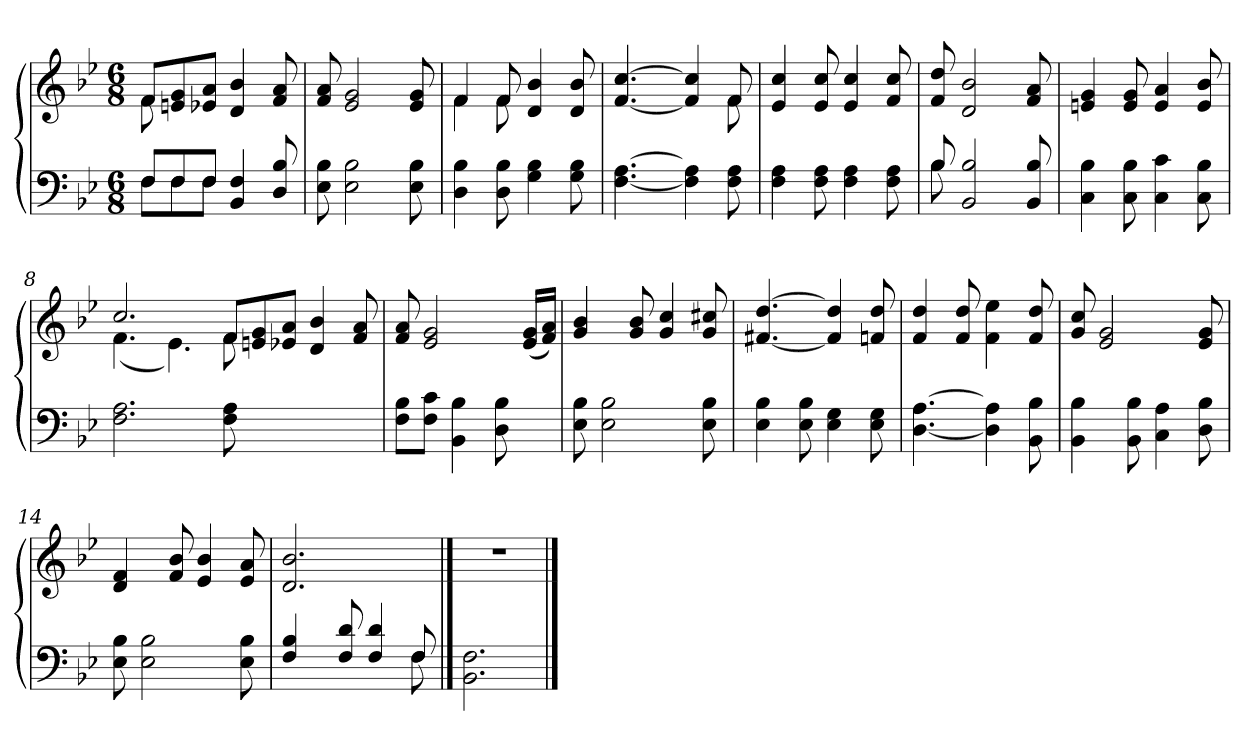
**kern	**kern
*part2	*part1
*staff2	*staff1
*clefF4	*clefG2
*k[b-e-]	*k[b-e-]
*B-:	*B-:
*M6/8	*M6/8
*MM95	*MM95
=1	=1
*^	*^
8F/L	8F\L	8f/L	8f\
8F/	8F\	8en/ 8g/	2ryy
8F/J	8F\J	8e-X/ 8a/J	.
4BB-/ 4F/	4.ryy	4d/ 4b-/	.
8D/ 8B-/	.	8f/ 8a/	8ryy
*v	*v	*	*
*	*v	*v
=2	=2
8E-\ 8B-\	8f/ 8a/
2E-\ 2B-\	2e-/ 2g/
8E-\ 8B-\	8e-/ 8g/
=3	=3
*	*^
4D\ 4B-\	4f/	4f\
8D\ 8B-\	8f/	8f\
4G\ 4B-\	4d/ 4b-/	4.ryy
8G\ 8B-\	8d/ 8b-/	.
=4	=4	=4
[4.F\ [4.A\	[4.f/ [4.cc/	8ryy
*	*v	*v
4F\] 4A\]	4f/] 4cc/]
*	*^
8F\ 8A\	8f/	8f\
*	*v	*v
=5	=5
4F\ 4A\	4e-/ 4cc/
8F\ 8A\	8e-/ 8cc/
4F\ 4A\	4e-/ 4cc/
8F\ 8A\	8f/ 8cc/
=6	=6
*^	*
8B-/	8B-\	8f/ 8dd/
2BB-/ 2B-/	2ryy	2d/ 2b-/
8BB-/ 8B-/	8ryy	8f/ 8a/
*v	*v	*
=7	=7
4C\ 4B-\	4en/ 4g/
8C\ 8B-\	8e/ 8g/
4C\ 4c\	4e/ 4a/
8C\ 8B-\	8e/ 8b-/
!!LO:LB:g=z
=8	=8
*	*^
2.F\ 2.A\	2.cc/	(<4.f\
.	.	4.e-\)
8F\ 8A\	8f/L	8f\
2ryy	8en/ 8g/	2ryy
.	8e-X/ 8a/J	.
.	4d/ 4b-/	.
8ryy	8f/ 8a/	8ryy
*	*v	*v
=9	=9
8F\ 8B-\L	8f/ 8a/
8F\ 8c\J	2e-/ 2g/
4BB-\ 4B-\	.
8D\ 8B-\	.
8ryy	(<16e-/ 16g/LL
.	16f/ 16a/JJ)
=10	=10
8E-\ 8B-\	4g/ 4b-/
2E-\ 2B-\	.
.	8g/ 8b-/
.	4g/ 4cc/
8E-\ 8B-\	8g/ 8cc#X/
=11	=11
4E-\ 4B-\	[4.f#X/ [4.dd/
8E-\ 8B-\	.
4E-\ 4G\	4f#/] 4dd/]
8E-\ 8G\	8fn/ 8dd/
=12	=12
[4.D\ [4.A\	4f/ 4dd/
.	8f/ 8dd/
4D\] 4A\]	4f\ 4ee-\
8BB-\ 8B-\	8f/ 8dd/
=13	=13
4BB-\ 4B-\	8g/ 8cc/
.	2e-/ 2g/
8BB-\ 8B-\	.
4C\ 4A\	.
8D\ 8B-\	8e-/ 8g/
!!LO:LB:g=z
=14	=14
8E-\ 8B-\	4d/ 4f/
2E-\ 2B-\	.
.	8f/ 8b-/
.	4e-/ 4b-/
8E-\ 8B-\	8e-/ 8a/
=15	=15
*^	*
4F/ 4B-/	8ryy	2.d/ 2.b-/
*v	*v	*
8F/ 8d/	.
4F/ 4d/	.
*^	*
8F/	8F\	.
*v	*v	*
==16	==16
2.BB-\ 2.F\	2.r
==	==
*-	*-
